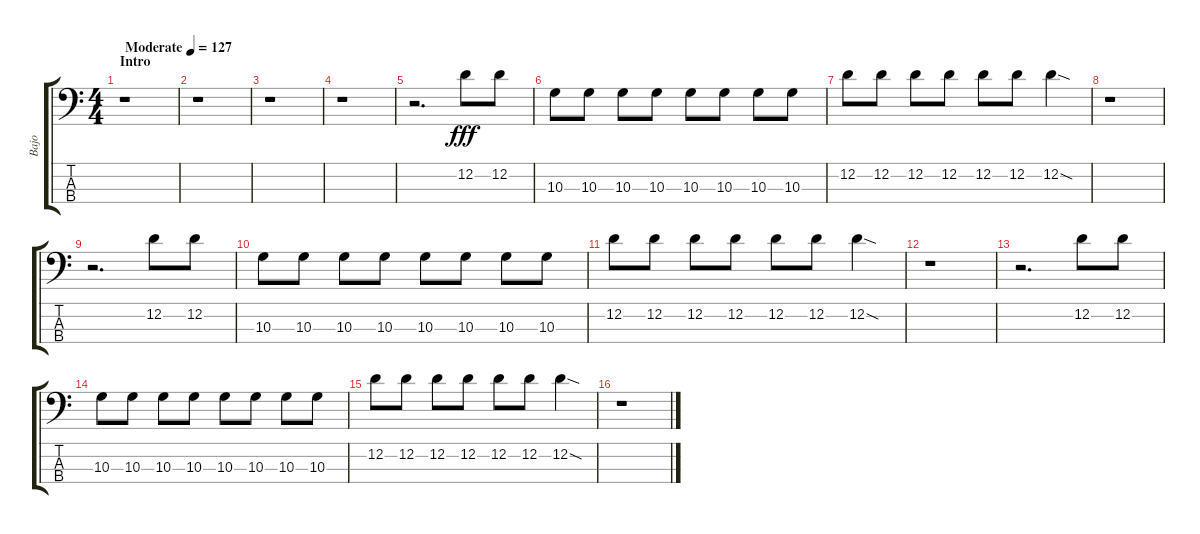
\track ("Bajo" "Bajo") {instrument electricbassfinger}
\staff {score tabs}
\tuning (G2 D2 A1 E1) {hide}
\ts (4 4)
\section ("" "Intro")
\tempo (127 "Moderate")
\clef f4
\ks c
r.1{dy fff instrument electricbassfinger} |
r.1 |
r.1 |
r.1 |
r.2{d} 12.2.8 12.2.8 |
10.3.8 10.3.8 10.3.8 10.3.8 10.3.8 10.3.8 10.3.8 10.3.8 |
12.2.8 12.2.8 12.2.8 12.2.8 12.2.8 12.2.8 12.2{sod}.4 |
r.1 |
r.2{d} 12.2.8 12.2.8 |
10.3.8 10.3.8 10.3.8 10.3.8 10.3.8 10.3.8 10.3.8 10.3.8 |
12.2.8 12.2.8 12.2.8 12.2.8 12.2.8 12.2.8 12.2{sod}.4 |
r.1 |
r.2{d} 12.2.8 12.2.8 |
10.3.8 10.3.8 10.3.8 10.3.8 10.3.8 10.3.8 10.3.8 10.3.8 |
12.2.8 12.2.8 12.2.8 12.2.8 12.2.8 12.2.8 12.2{sod}.4 |
r.1
